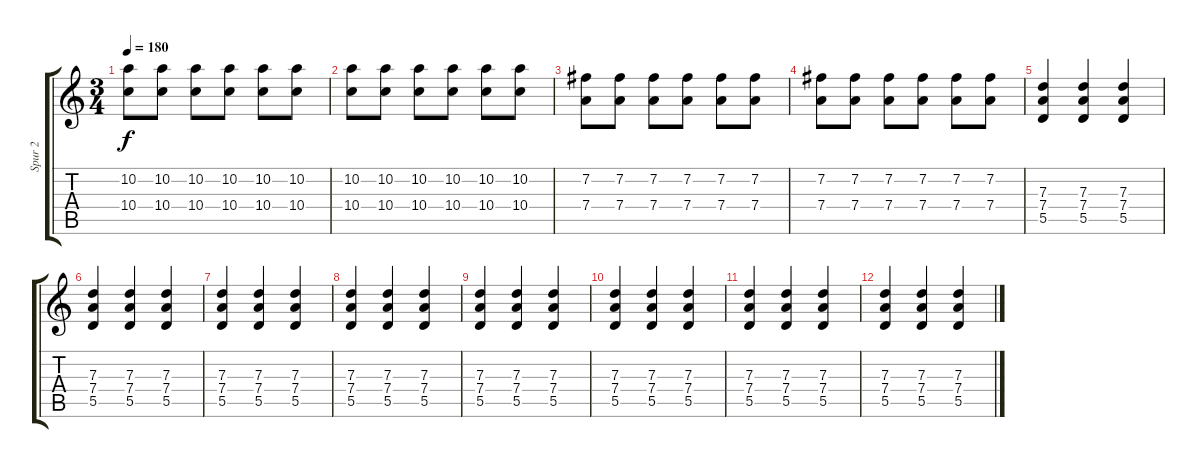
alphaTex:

\track ("Spur 2" "Spur 2") {instrument overdrivenguitar}
\staff {score tabs}
\tuning (E4 B3 G3 D3 A2 E2) {hide}
\ts (3 4)
\tempo 180
\clef g2
\ks c
(10.2 10.4).8{dy f} (10.2 10.4).8 (10.2 10.4).8 (10.2 10.4).8 (10.2 10.4).8 (10.2 10.4).8 |
(10.2 10.4).8 (10.2 10.4).8 (10.2 10.4).8 (10.2 10.4).8 (10.2 10.4).8 (10.2 10.4).8 |
(7.2 7.4).8 (7.2 7.4).8 (7.2 7.4).8 (7.2 7.4).8 (7.2 7.4).8 (7.2 7.4).8 |
(7.2 7.4).8 (7.2 7.4).8 (7.2 7.4).8 (7.2 7.4).8 (7.2 7.4).8 (7.2 7.4).8 |
(7.3 7.4 5.5).4 (7.3 7.4 5.5).4 (7.3 7.4 5.5).4 |
(7.3 7.4 5.5).4 (7.3 7.4 5.5).4 (7.3 7.4 5.5).4 |
(7.3 7.4 5.5).4 (7.3 7.4 5.5).4 (7.3 7.4 5.5).4 |
(7.3 7.4 5.5).4 (7.3 7.4 5.5).4 (7.3 7.4 5.5).4 |
(7.3 7.4 5.5).4 (7.3 7.4 5.5).4 (7.3 7.4 5.5).4 |
(7.3 7.4 5.5).4 (7.3 7.4 5.5).4 (7.3 7.4 5.5).4 |
(7.3 7.4 5.5).4 (7.3 7.4 5.5).4 (7.3 7.4 5.5).4 |
(7.3 7.4 5.5).4 (7.3 7.4 5.5).4 (7.3 7.4 5.5).4
